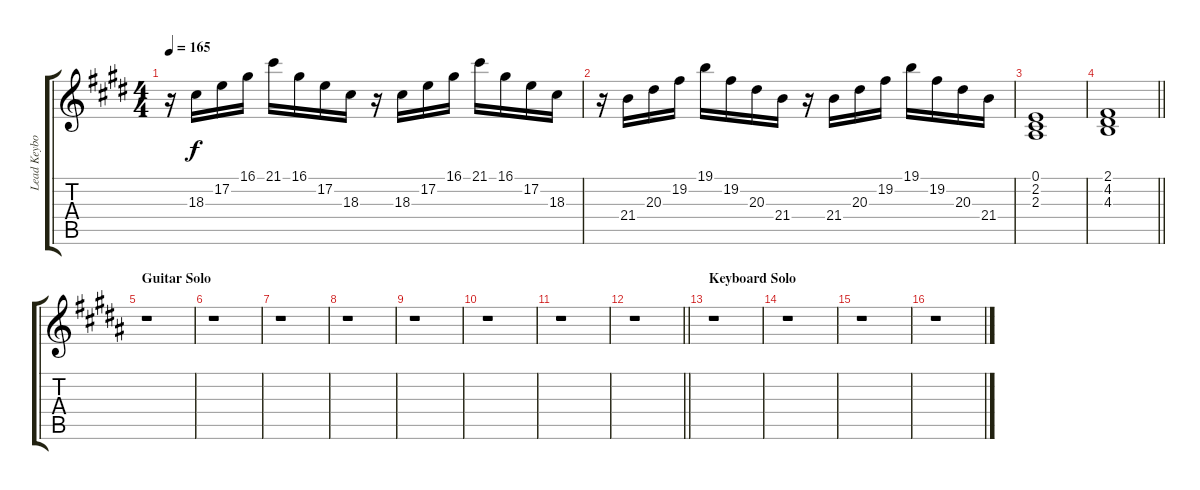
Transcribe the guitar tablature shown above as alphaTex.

\track ("Lead Keyboard 2: Juha Mäenpää" "Lead Keybo") {instrument pad1newage}
\staff {score tabs}
\tuning (E4 B3 G3 D3 A2 E2) {hide}
\ts (4 4)
\tempo 165
\clef g2
\ks c#minor
r.16{dy f} 18.3.16 17.2.16 16.1.16 21.1.16 16.1.16 17.2.16 18.3.16 r.16 18.3.16 17.2.16 16.1.16 21.1.16 16.1.16 17.2.16 18.3.16 |
r.16 21.4.16 20.3.16 19.2.16 19.1.16 19.2.16 20.3.16 21.4.16 r.16 21.4.16 20.3.16 19.2.16 19.1.16 19.2.16 20.3.16 21.4.16 |
(0.1 2.2 2.3).1 |
\barLineRight lightlight
(2.1 4.2 4.3).1 |
\section ("" "Guitar Solo")
\ks g#minor
r.1 |
r.1 |
r.1 |
r.1 |
r.1 |
r.1 |
r.1 |
\barLineRight lightlight
r.1 |
\section ("" "Keyboard Solo")
r.1 |
r.1 |
r.1 |
r.1
